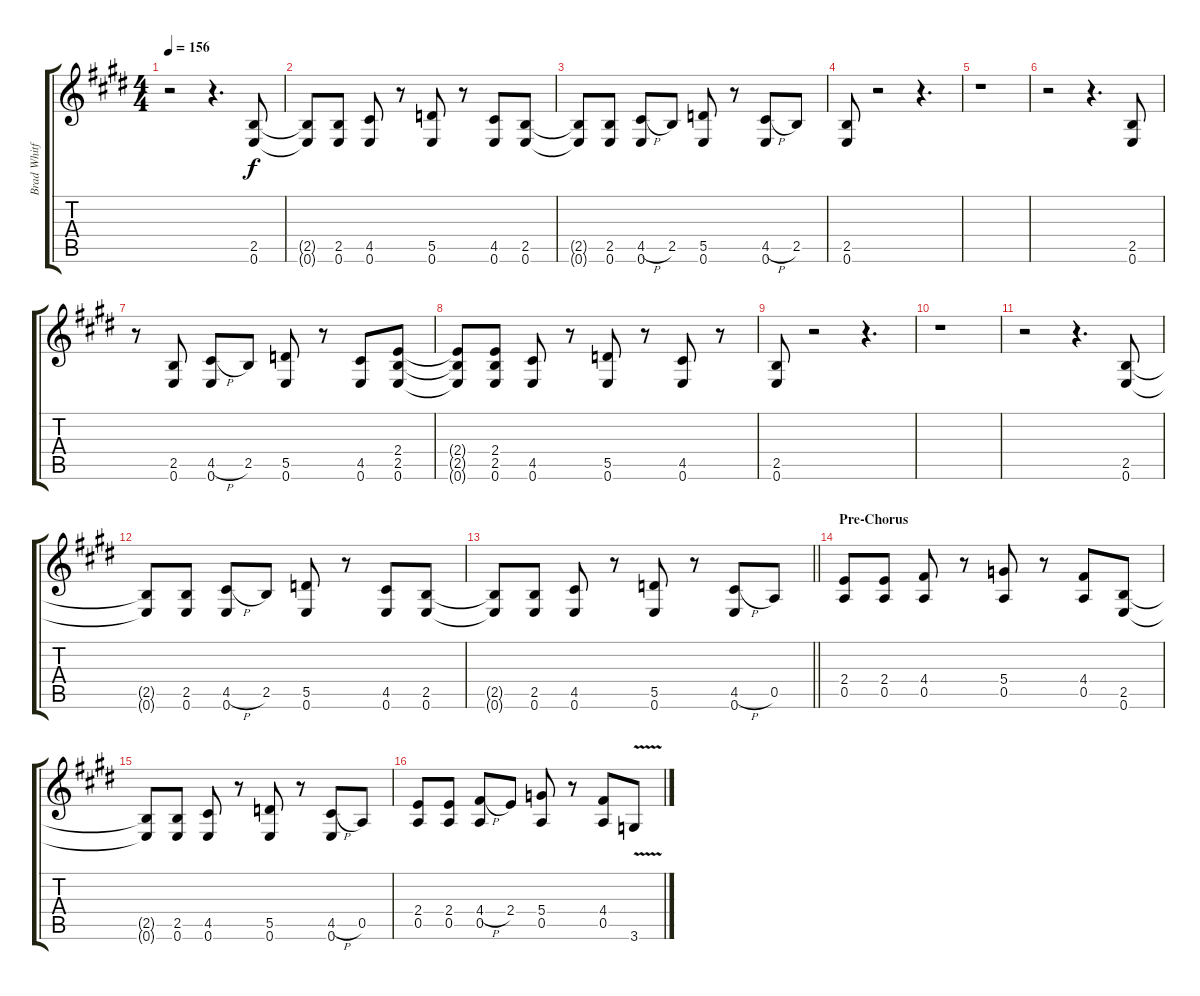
\track ("Brad Whitford" "Brad Whitf") {instrument overdrivenguitar}
\staff {score tabs}
\tuning (E4 B3 G3 D3 A2 E2) {hide}
\ts (4 4)
\tempo 156
\clef g2
\ks c#minor
r.2{dy f} r.4{d} (2.5 0.6).8 |
(2.5{t} 0.6{t}).8 (2.5 0.6).8 (4.5 0.6).8 r.8 (5.5 0.6).8 r.8 (4.5 0.6).8 (2.5 0.6).8 |
\ks e
(2.5{t} 0.6{t}).8 (2.5 0.6).8 (4.5{h} 0.6).8 2.5.8 (5.5 0.6).8 r.8 (4.5{h} 0.6).8 2.5.8 |
\ks c#minor
(2.5 0.6).8 r.2 r.4{d} |
r.1 |
\ks e
r.2 r.4{d} (2.5 0.6).8 |
\ks c#minor
r.8 (2.5 0.6).8 (4.5{h} 0.6).8 2.5.8 (5.5 0.6).8 r.8 (4.5 0.6).8 (2.4 2.5 0.6).8 |
(2.4{t} 2.5{t} 0.6{t}).8 (2.4 2.5 0.6).8 (4.5 0.6).8 r.8 (5.5 0.6).8 r.8 (4.5 0.6).8 r.8 |
\ks e
(2.5 0.6).8 r.2 r.4{d} |
\ks c#minor
r.1 |
r.2 r.4{d} (2.5 0.6).8 |
\ks e
(2.5{t} 0.6{t}).8 (2.5 0.6).8 (4.5{h} 0.6).8 2.5.8 (5.5 0.6).8 r.8 (4.5 0.6).8 (2.5 0.6).8 |
\barLineRight lightlight
\ks c#minor
(2.5{t} 0.6{t}).8 (2.5 0.6).8 (4.5 0.6).8 r.8 (5.5 0.6).8 r.8 (4.5{h} 0.6).8 0.5.8 |
\section ("" "Pre-Chorus")
(2.4 0.5).8 (2.4 0.5).8 (4.4 0.5).8 r.8 (5.4 0.5).8 r.8 (4.4 0.5).8 (2.5 0.6).8 |
\ks e
(2.5{t} 0.6{t}).8 (2.5 0.6).8 (4.5 0.6).8 r.8 (5.5 0.6).8 r.8 (4.5{h} 0.6).8 0.5.8 |
\ks c#minor
(2.4 0.5).8 (2.4 0.5).8 (4.4{h} 0.5).8 2.4.8 (5.4 0.5).8 r.8 (4.4 0.5).8 3.6{v}.8
